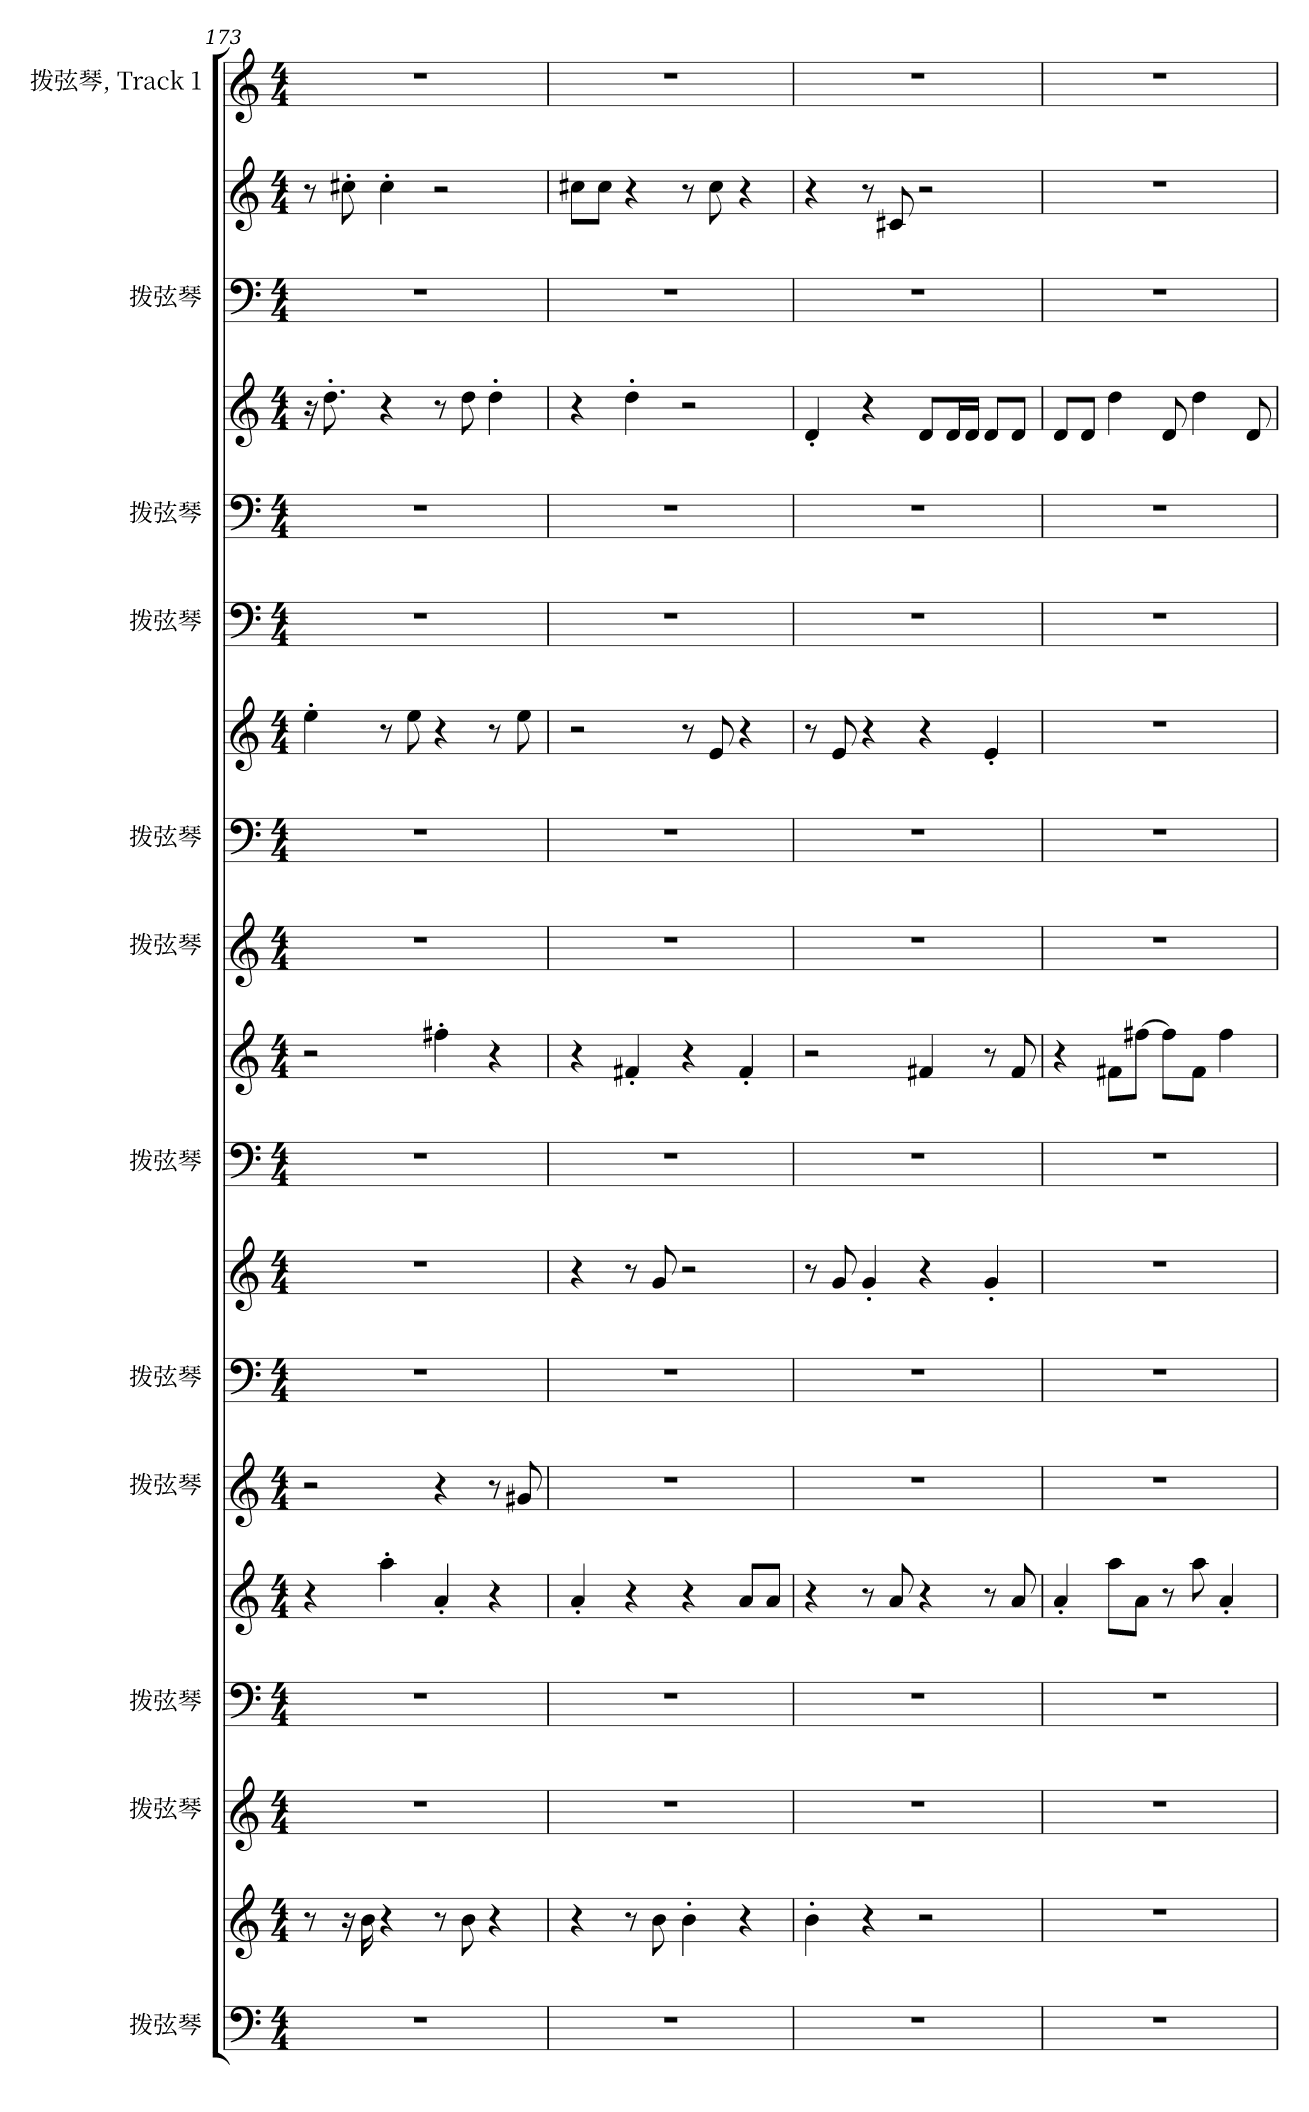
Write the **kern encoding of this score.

**kern	**kern	**kern	**kern	**kern	**kern	**kern	**kern	**kern	**kern	**kern	**kern	**kern	**kern	**kern	**kern	**kern	**kern	**kern
*part12	*part12	*part11	*part10	*part10	*part9	*part8	*part8	*part7	*part7	*part6	*part5	*part5	*part4	*part3	*part3	*part2	*part2	*part1
*staff19	*staff18	*staff17	*staff16	*staff15	*staff14	*staff13	*staff12	*staff11	*staff10	*staff9	*staff8	*staff7	*staff6	*staff5	*staff4	*staff3	*staff2	*staff1
*I"拨弦琴	*	*I"拨弦琴	*I"拨弦琴	*	*I"拨弦琴	*I"拨弦琴	*	*I"拨弦琴	*	*I"拨弦琴	*I"拨弦琴	*	*I"拨弦琴	*I"拨弦琴	*	*I"拨弦琴	*	*I"拨弦琴, Track 1
!!LO:PB:g=z
*clefF4	*clefG2	*clefG2	*clefF4	*clefG2	*clefG2	*clefF4	*clefG2	*clefF4	*clefG2	*clefG2	*clefF4	*clefG2	*clefF4	*clefF4	*clefG2	*clefF4	*clefG2	*clefG2
*k[]	*k[]	*k[]	*k[]	*k[]	*k[]	*k[]	*k[]	*k[]	*k[]	*k[]	*k[]	*k[]	*k[]	*k[]	*k[]	*k[]	*k[]	*k[]
*M4/4	*M4/4	*M4/4	*M4/4	*M4/4	*M4/4	*M4/4	*M4/4	*M4/4	*M4/4	*M4/4	*M4/4	*M4/4	*M4/4	*M4/4	*M4/4	*M4/4	*M4/4	*M4/4
=173	=173	=173	=173	=173	=173	=173	=173	=173	=173	=173	=173	=173	=173	=173	=173	=173	=173	=173
1r	8r	1r	1r	4r	2r	1r	1r	1r	2r	1r	1r	4ee'\	1r	1r	16r	1r	8r	1r
.	.	.	.	.	.	.	.	.	.	.	.	.	.	.	8.dd'\	.	.	.
.	16r	.	.	.	.	.	.	.	.	.	.	.	.	.	.	.	8cc#X'\	.
.	16b\	.	.	.	.	.	.	.	.	.	.	.	.	.	.	.	.	.
.	4r	.	.	4aa'\	.	.	.	.	.	.	.	8r	.	.	4r	.	4cc#'\	.
.	.	.	.	.	.	.	.	.	.	.	.	8ee\	.	.	.	.	.	.
.	8r	.	.	4a'/	4r	.	.	.	4ff#X'\	.	.	4r	.	.	8r	.	2r	.
.	8b\	.	.	.	.	.	.	.	.	.	.	.	.	.	8dd\	.	.	.
.	4r	.	.	4r	8r	.	.	.	4r	.	.	8r	.	.	4dd'\	.	.	.
.	.	.	.	.	8g#X/	.	.	.	.	.	.	8ee\	.	.	.	.	.	.
=174	=174	=174	=174	=174	=174	=174	=174	=174	=174	=174	=174	=174	=174	=174	=174	=174	=174	=174
1r	4r	1r	1r	4a'/	1r	1r	4r	1r	4r	1r	1r	2r	1r	1r	4r	1r	8cc#X\L	1r
.	.	.	.	.	.	.	.	.	.	.	.	.	.	.	.	.	8cc#\J	.
.	8r	.	.	4r	.	.	8r	.	4f#X'/	.	.	.	.	.	4dd'\	.	4r	.
.	8b\	.	.	.	.	.	8g/	.	.	.	.	.	.	.	.	.	.	.
.	4b'\	.	.	4r	.	.	2r	.	4r	.	.	8r	.	.	2r	.	8r	.
.	.	.	.	.	.	.	.	.	.	.	.	8e/	.	.	.	.	8cc#\	.
.	4r	.	.	8a/L	.	.	.	.	4f#'/	.	.	4r	.	.	.	.	4r	.
.	.	.	.	8a/J	.	.	.	.	.	.	.	.	.	.	.	.	.	.
=175	=175	=175	=175	=175	=175	=175	=175	=175	=175	=175	=175	=175	=175	=175	=175	=175	=175	=175
1r	4b'\	1r	1r	4r	1r	1r	8r	1r	2r	1r	1r	8r	1r	1r	4d'/	1r	4r	1r
.	.	.	.	.	.	.	8g/	.	.	.	.	8e/	.	.	.	.	.	.
.	4r	.	.	8r	.	.	4g'/	.	.	.	.	4r	.	.	4r	.	8r	.
.	.	.	.	8a/	.	.	.	.	.	.	.	.	.	.	.	.	8c#X/	.
.	2r	.	.	4r	.	.	4r	.	4f#X/	.	.	4r	.	.	8d/L	.	2r	.
.	.	.	.	.	.	.	.	.	.	.	.	.	.	.	16d/L	.	.	.
.	.	.	.	.	.	.	.	.	.	.	.	.	.	.	16d/JJ	.	.	.
.	.	.	.	8r	.	.	4g'/	.	8r	.	.	4e'/	.	.	8d/L	.	.	.
.	.	.	.	8a/	.	.	.	.	8f#/	.	.	.	.	.	8d/J	.	.	.
=176	=176	=176	=176	=176	=176	=176	=176	=176	=176	=176	=176	=176	=176	=176	=176	=176	=176	=176
1r	1r	1r	1r	4a'/	1r	1r	1r	1r	4r	1r	1r	1r	1r	1r	8d/L	1r	1r	1r
.	.	.	.	.	.	.	.	.	.	.	.	.	.	.	8d/J	.	.	.
.	.	.	.	8aa\L	.	.	.	.	8f#X\L	.	.	.	.	.	4dd\	.	.	.
.	.	.	.	8a\J	.	.	.	.	[8ff#X\J	.	.	.	.	.	.	.	.	.
.	.	.	.	8r	.	.	.	.	8ff#\L]	.	.	.	.	.	8d/	.	.	.
.	.	.	.	8aa\	.	.	.	.	8f#\J	.	.	.	.	.	4dd\	.	.	.
.	.	.	.	4a'/	.	.	.	.	4ff#\	.	.	.	.	.	.	.	.	.
.	.	.	.	.	.	.	.	.	.	.	.	.	.	.	8d/	.	.	.
=	=	=	=	=	=	=	=	=	=	=	=	=	=	=	=	=	=	=
*-	*-	*-	*-	*-	*-	*-	*-	*-	*-	*-	*-	*-	*-	*-	*-	*-	*-	*-
